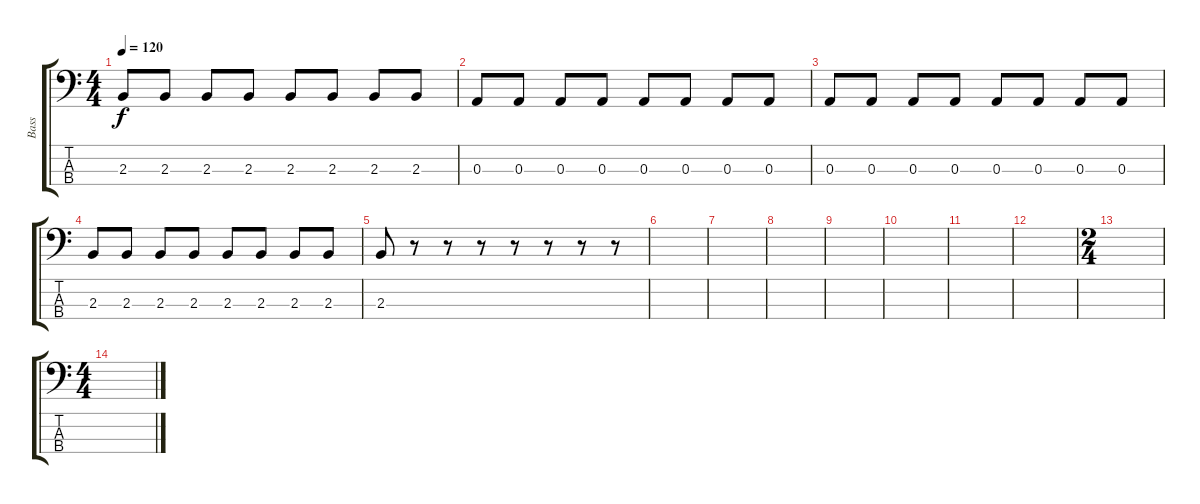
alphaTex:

\track ("Bass" "Bass") {instrument electricbasspick}
\staff {score tabs}
\tuning (G2 D2 A1 E1) {hide}
\ts (4 4)
\tempo 120
\clef f4
\ks c
2.3.8{dy f} 2.3.8 2.3.8 2.3.8 2.3.8 2.3.8 2.3.8 2.3.8 |
0.3.8 0.3.8 0.3.8 0.3.8 0.3.8 0.3.8 0.3.8 0.3.8 |
0.3.8 0.3.8 0.3.8 0.3.8 0.3.8 0.3.8 0.3.8 0.3.8 |
2.3.8 2.3.8 2.3.8 2.3.8 2.3.8 2.3.8 2.3.8 2.3.8 |
2.3.8 r.8 r.8 r.8 r.8 r.8 r.8 r.8 |
|
|
|
|
|
|
|
\ts (2 4)
|
\ts (4 4)
